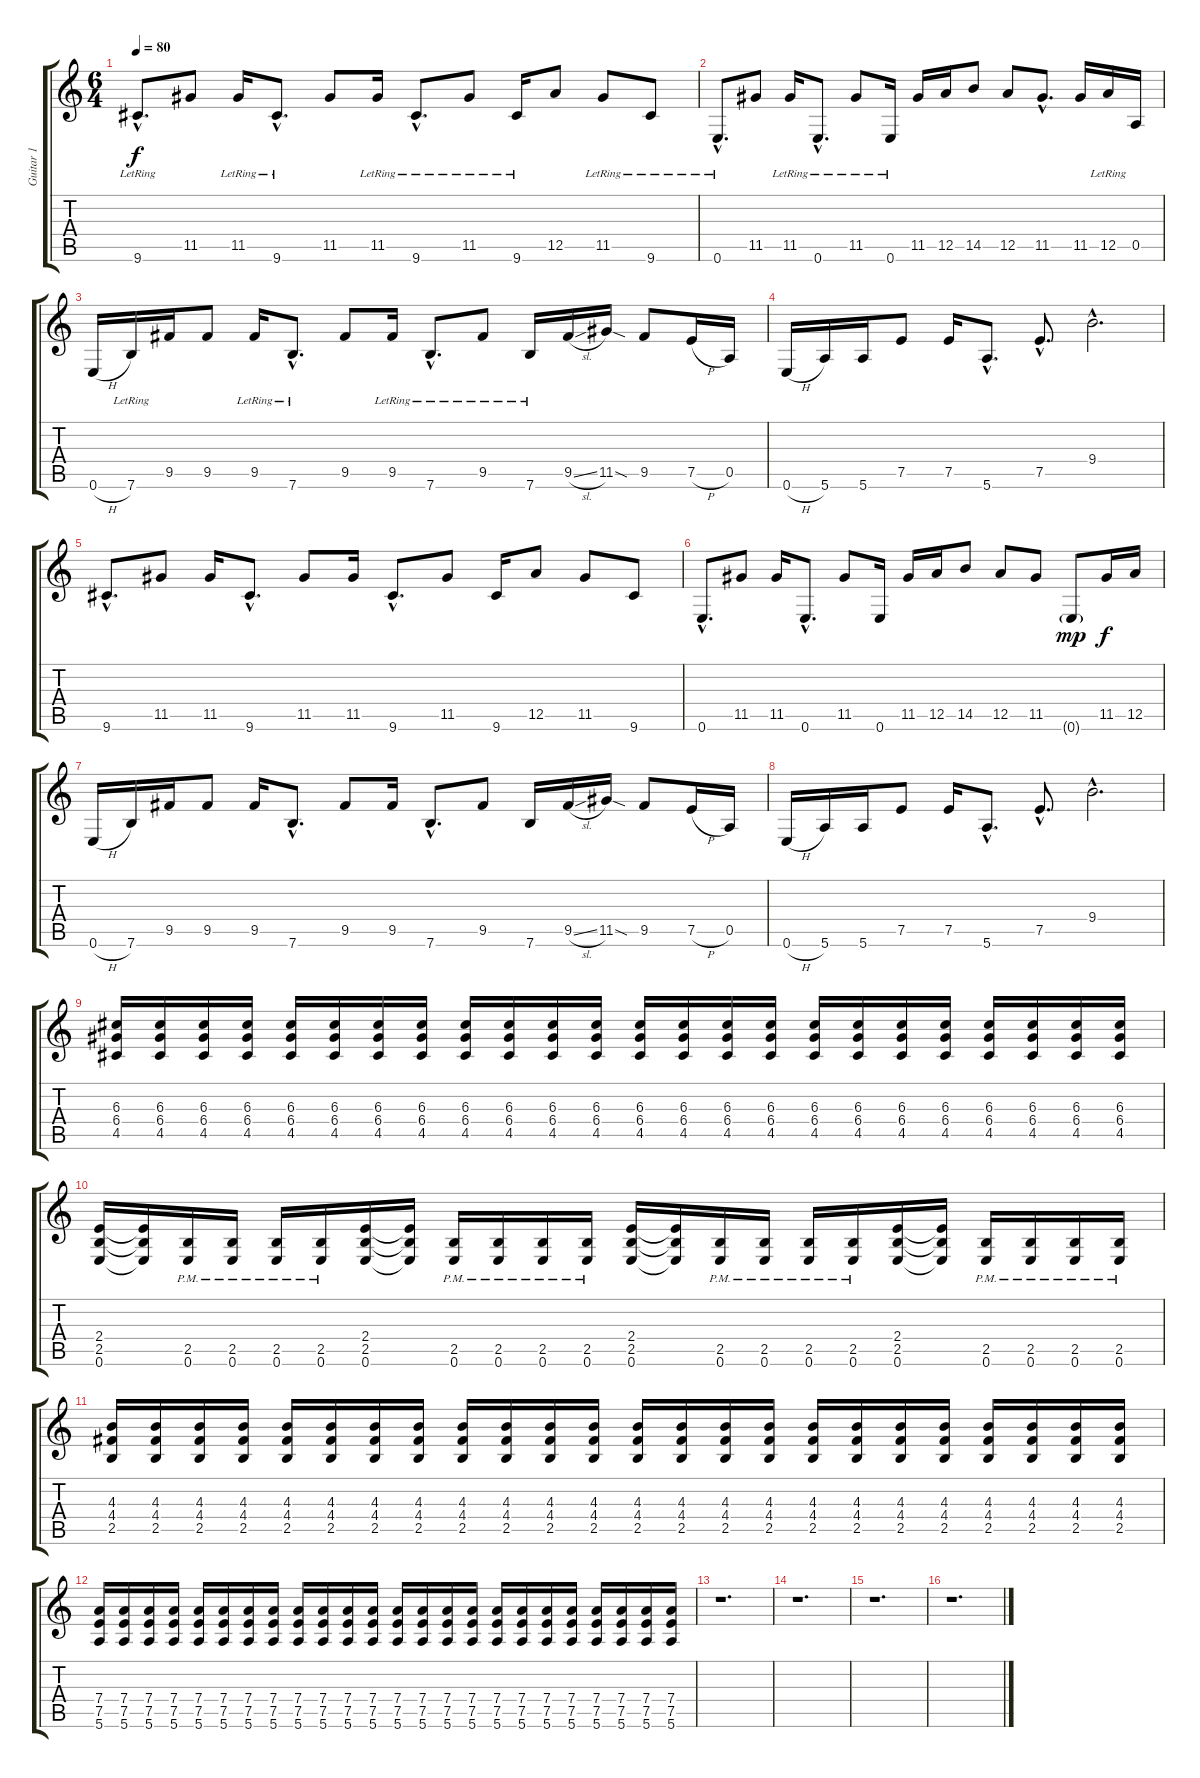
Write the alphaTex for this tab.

\track ("Guitar 1" "Guitar 1") {instrument electricguitarmuted}
\staff {score tabs}
\tuning (E4 B3 G3 D3 A2 E2) {hide}
\ts (6 4)
\tempo 80
\clef g2
\ks c
9.6{hac lr}.8{d dy f instrument electricguitarmuted} 11.5.8 11.5{lr}.16 9.6{hac lr}.8{d} 11.5.8 11.5{lr}.16 9.6{hac lr}.8{d} 11.5{lr}.8 9.6{lr}.16 12.5.8 11.5{lr}.8 9.6{lr}.8 |
0.6{hac lr}.8{d} 11.5.8 11.5{lr}.16 0.6{hac lr}.8{d} 11.5{lr}.8 0.6{lr}.16 11.5.16 12.5.16 14.5.8 12.5.8 11.5{hac}.8{d} 11.5.16 12.5{lr}.16 0.5.16 |
0.6{h}.16 7.6{lr}.16 9.5.16 9.5.8 9.5{lr}.16 7.6{hac lr}.8{d} 9.5.8 9.5{lr}.16 7.6{hac lr}.8{d} 9.5{lr}.8 7.6{lr}.16 9.5{sl}.16 11.5{sod}.16 9.5.8 7.5{h}.16 0.5.16 |
0.6{h}.16 5.6.16 5.6.16 7.5.8 7.5.16 5.6{hac}.8{d} 7.5{hac}.8{d} 9.4{hac}.2{d} |
9.6{hac}.8{d} 11.5.8 11.5.16 9.6{hac}.8{d} 11.5.8 11.5.16 9.6{hac}.8{d} 11.5.8 9.6.16 12.5.8 11.5.8 9.6.8 |
0.6{hac}.8{d} 11.5.8 11.5.16 0.6{hac}.8{d} 11.5.8 0.6.16 11.5.16 12.5.16 14.5.8 12.5.8 11.5.8 0.6{g}.8{dy mp} 11.5.16{dy f} 12.5.16 |
0.6{h}.16 7.6.16 9.5.16 9.5.8 9.5.16 7.6{hac}.8{d} 9.5.8 9.5.16 7.6{hac}.8{d} 9.5.8 7.6.16 9.5{sl}.16 11.5{sod}.16 9.5.8 7.5{h}.16 0.5.16 |
0.6{h}.16 5.6.16 5.6.16 7.5.8 7.5.16 5.6{hac}.8{d} 7.5{hac}.8{d} 9.4{hac}.2{d} |
(6.3 6.4 4.5).16{volume 10 instrument overdrivenguitar} (6.3 6.4 4.5).16 (6.3 6.4 4.5).16 (6.3 6.4 4.5).16 (6.3 6.4 4.5).16 (6.3 6.4 4.5).16 (6.3 6.4 4.5).16 (6.3 6.4 4.5).16 (6.3 6.4 4.5).16 (6.3 6.4 4.5).16 (6.3 6.4 4.5).16 (6.3 6.4 4.5).16 (6.3 6.4 4.5).16 (6.3 6.4 4.5).16 (6.3 6.4 4.5).16 (6.3 6.4 4.5).16 (6.3 6.4 4.5).16 (6.3 6.4 4.5).16 (6.3 6.4 4.5).16 (6.3 6.4 4.5).16 (6.3 6.4 4.5).16 (6.3 6.4 4.5).16 (6.3 6.4 4.5).16 (6.3 6.4 4.5).16 |
(2.4 2.5 0.6).16 (2.4{t} 2.5{t} 0.6{t}).16 (2.5{pm} 0.6{pm}).16 (2.5{pm} 0.6{pm}).16 (2.5{pm} 0.6{pm}).16 (2.5{pm} 0.6{pm}).16 (2.4 2.5 0.6).16 (2.4{t} 2.5{t} 0.6{t}).16 (2.5{pm} 0.6{pm}).16 (2.5{pm} 0.6{pm}).16 (2.5{pm} 0.6{pm}).16 (2.5{pm} 0.6{pm}).16 (2.4 2.5 0.6).16 (2.4{t} 2.5{t} 0.6{t}).16 (2.5{pm} 0.6{pm}).16 (2.5{pm} 0.6{pm}).16 (2.5{pm} 0.6{pm}).16 (2.5{pm} 0.6{pm}).16 (2.4 2.5 0.6).16 (2.4{t} 2.5{t} 0.6{t}).16 (2.5{pm} 0.6{pm}).16 (2.5{pm} 0.6{pm}).16 (2.5{pm} 0.6{pm}).16 (2.5{pm} 0.6{pm}).16 |
(4.3 4.4 2.5).16 (4.3 4.4 2.5).16 (4.3 4.4 2.5).16 (4.3 4.4 2.5).16 (4.3 4.4 2.5).16 (4.3 4.4 2.5).16 (4.3 4.4 2.5).16 (4.3 4.4 2.5).16 (4.3 4.4 2.5).16 (4.3 4.4 2.5).16 (4.3 4.4 2.5).16 (4.3 4.4 2.5).16 (4.3 4.4 2.5).16 (4.3 4.4 2.5).16 (4.3 4.4 2.5).16 (4.3 4.4 2.5).16 (4.3 4.4 2.5).16 (4.3 4.4 2.5).16 (4.3 4.4 2.5).16 (4.3 4.4 2.5).16 (4.3 4.4 2.5).16 (4.3 4.4 2.5).16 (4.3 4.4 2.5).16 (4.3 4.4 2.5).16 |
(7.4 7.5 5.6).16 (7.4 7.5 5.6).16 (7.4 7.5 5.6).16 (7.4 7.5 5.6).16 (7.4 7.5 5.6).16 (7.4 7.5 5.6).16 (7.4 7.5 5.6).16 (7.4 7.5 5.6).16 (7.4 7.5 5.6).16 (7.4 7.5 5.6).16 (7.4 7.5 5.6).16 (7.4 7.5 5.6).16 (7.4 7.5 5.6).16 (7.4 7.5 5.6).16 (7.4 7.5 5.6).16 (7.4 7.5 5.6).16 (7.4 7.5 5.6).16 (7.4 7.5 5.6).16 (7.4 7.5 5.6).16 (7.4 7.5 5.6).16 (7.4 7.5 5.6).16 (7.4 7.5 5.6).16 (7.4 7.5 5.6).16 (7.4 7.5 5.6).16 |
r.1{d} |
r.1{d} |
r.1{d} |
r.1{d}
